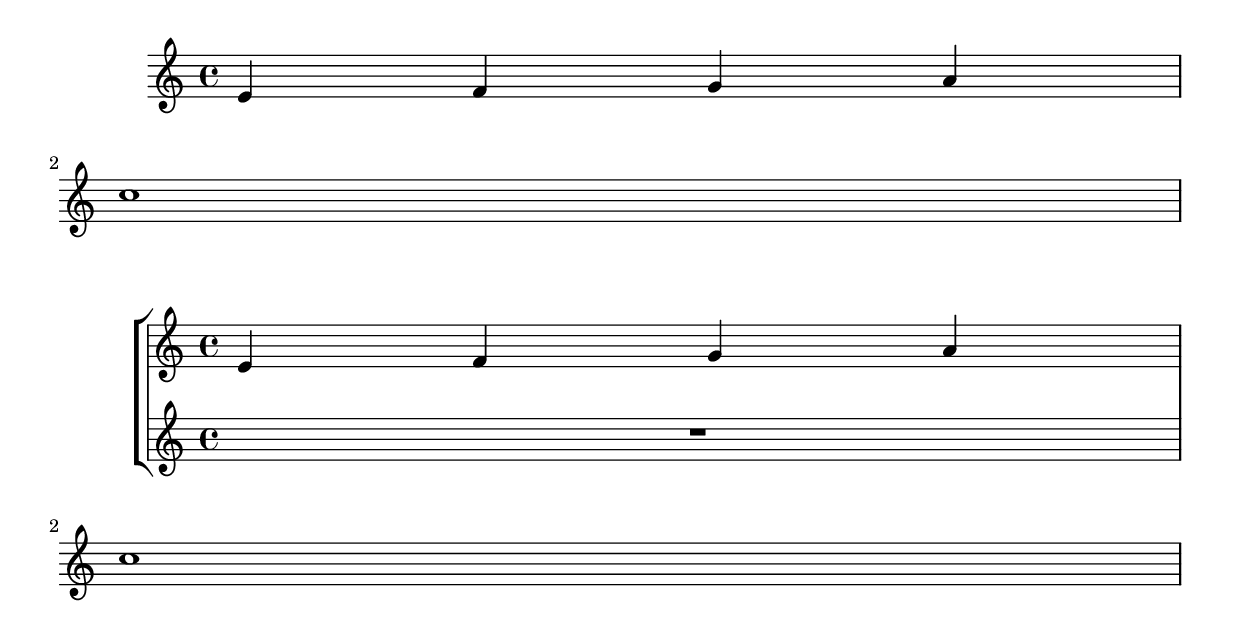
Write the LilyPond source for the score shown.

%% Do not edit this file; it is automatically
%% generated from LSR http://lsr.dsi.unimi.it
%% This file is in the public domain.
\version "2.13.16"

\header {
  lsrtags = "staff-notation, tweaks-and-overrides, breaks"

%% Translation of GIT committish: 5a7301fc350ffc3ab5bd3a2084c91666c9e9a549
  texidoces = "
El primer pentagrama vacío también se puede suprimir de la
partitura estableciendo la propiedad @code{remove-first} de
@code{VerticalAxisGroup}.  Esto se puede hacer globalmente dentro
del bloque @code{\\layout}, o localmente dentro del pentagrama
concreto que se quiere suprimir.  En este último caso, tenemos que
especificar el contexto (@code{Staff} se aplica sólo al pentagrama
actual) delante de la propiedad.

El pentagrama inferior del segundo grupo no se elimina, porque el
ajuste sólo se aplica al pentagrama concreto dentro del que se
escribe.

"
  doctitlees = "Quitar la primera línea vacía"

%% Translation of GIT committish: 0a868be38a775ecb1ef935b079000cebbc64de40
  texidocde = "
Ein leeres Notensystem kann auch aus der ersten Zeile einer Partitur
entfernt werden, indem die Eigenschaft @code{remove-first} der
@code{VerticalAxisGroup}-Eigenschaft eingesetzt wird.  Das kann
man global in einer @code{\\layout}-Umgebung oder lokal in dem
bestimmten Notensystem machen, das entfernt werden soll.  In letzterem
Fall muss man den Kontext angeben.

Das untere Notensystem der zweiten Systemgruppe wird nicht entfernt,
weil in die Einstellungen in dem Schnipsel nur für das eine Notensystem
gültig sind.

"
  doctitlede = "Die erste leere Notenzeile auch entfernen"
%% Translation of GIT committish: 99dc90bbc369722cf4d3bb9f30b7288762f2167f6
  texidocfr = "
Par défaut, le premier système comportera absolument toutes les portées.
Si vous voulez masquer les portées vides y compris pour le premier
système, vous devrez activer la propriété @code{remove-first} du
@code{VerticalAxisGroup}.  Mentionnée dans un bloc @code{\\layout},
cette commande agira de manière globale.  Pour qu'elle ne soit effective
que pour une portée individuelle, vous devrez également spécifier le
contexte (@code{Staff} pour qu'il ne concerne que la portée en cours) en
préfixe de la propriété.

La première ligne inférieure du deuxième @code{StaffGroup} est bien
présente, pour la simple raison que le réglage en question ne s'applique
qu'à la portée dans laquelle il a été inscrit.

"
  doctitlefr = "Masquage de la première ligne si elle est vide"


  texidoc = "
The first empty staff can also be removed from the score by setting the
@code{VerticalAxisGroup} property @code{remove-first}. This can be done
globally inside the @code{\\layout} block, or locally inside the
specific staff that should be removed.  In the latter case, you have to
specify the context (@code{Staff} applies only to the current staff) in
front of the property.

The lower staff of the second staff group is not removed, because the
setting applies only to the specific staff inside of which it is
written.

"
  doctitle = "Removing the first empty line"
} % begin verbatim

\layout {
  \context {
    \RemoveEmptyStaffContext
    % To use the setting globally, uncomment the following line:
    % \override VerticalAxisGroup #'remove-first = ##t
  }
}
\new StaffGroup <<
  \new Staff \relative c' {
    e4 f g a \break
    c1
  }
  \new Staff {
    % To use the setting globally, comment this line,
    % uncomment the line in the \layout block above
    \override Staff.VerticalAxisGroup #'remove-first = ##t
    R1 \break
    R
  }
>>
\new StaffGroup <<
  \new Staff \relative c' {
    e4 f g a \break
    c1
  }
  \new Staff {
    R1 \break
    R
  }
>>

